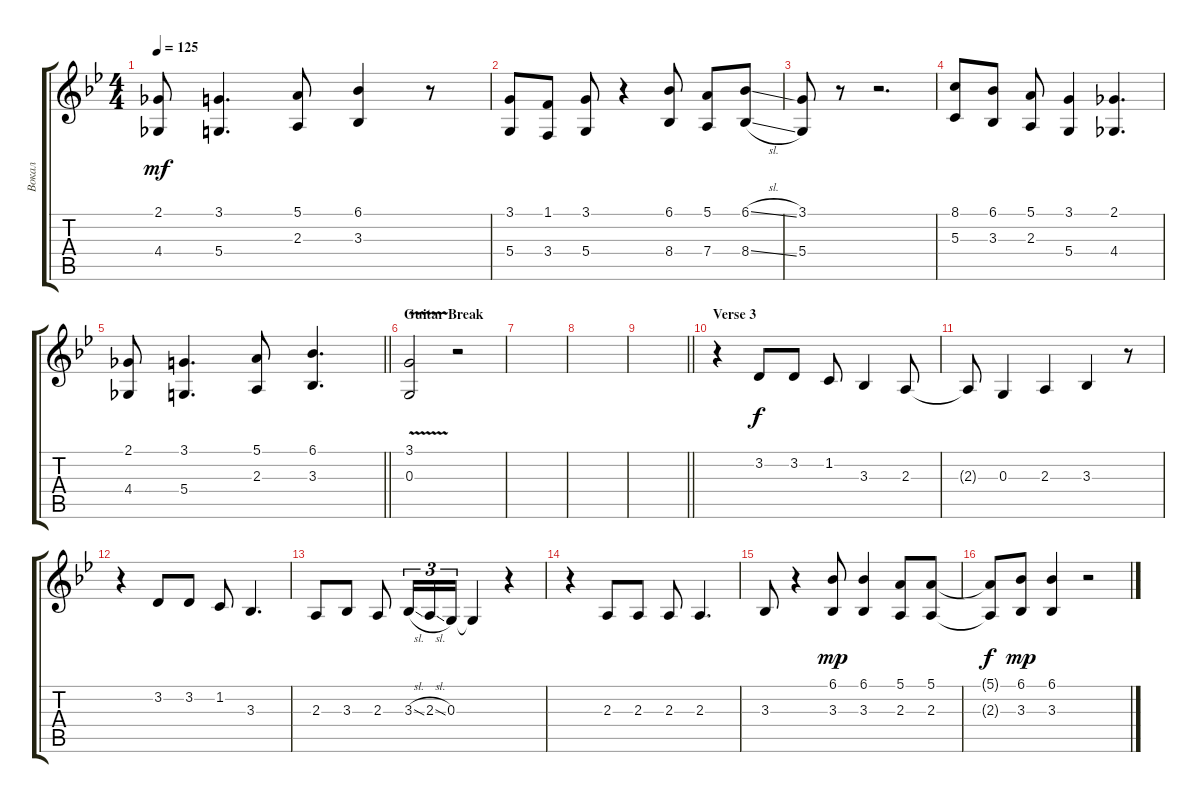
\track ("Вокал" "Вокал") {instrument trumpet}
\staff {score tabs}
\tuning (E4 B3 G3 D3 A2 E2) {hide}
\ts (4 4)
\tempo 125
\clef g2
\ks gminor
(2.1 4.4).8{dy mf} (3.1 5.4).4{d} (5.1 2.3).8 (6.1 3.3).4 r.8 |
(3.1 5.4).8 (1.1 3.4).8 (3.1 5.4).8 r.4 (6.1 8.4).8 (5.1 7.4).8 (6.1{sl} 8.4{sl}).8 |
(3.1 5.4).8 r.8 r.2{d} |
(8.1 5.3).8 (6.1 3.3).8 (5.1 2.3).8 (3.1 5.4).4 (2.1 4.4).4{d} |
\barLineRight lightlight
(2.1 4.4).8 (3.1 5.4).4{d} (5.1 2.3).8 (6.1 3.3).4{d} |
\section ("" "Guitar Break")
(3.1{v} 0.3{v}).2 r.2 |
|
|
\barLineRight lightlight
|
\section ("" "Verse 3")
r.4 3.2.8{dy f} 3.2.8 1.2.8 3.3.4 2.3.8 |
2.3{t}.8 0.3.4 2.3.4 3.3.4 r.8 |
r.4 3.2.8 3.2.8 1.2.8 3.3.4{d} |
2.3.8 3.3.8 2.3.8 3.3{sl}.16{tu (3 2)} 2.3{sl}.16{tu (3 2)} 0.3.16{tu (3 2)} 0.3{t}.4 r.4 |
r.4 2.3.8 2.3.8 2.3.8 2.3.4{d} |
3.3.8 r.4 (6.1 3.3).8{dy mp} (6.1 3.3).4 (5.1 2.3).8 (5.1 2.3).8 |
(5.1{t} 2.3{t}).8{dy f} (6.1 3.3).8{dy mp} (6.1 3.3).4 r.2
